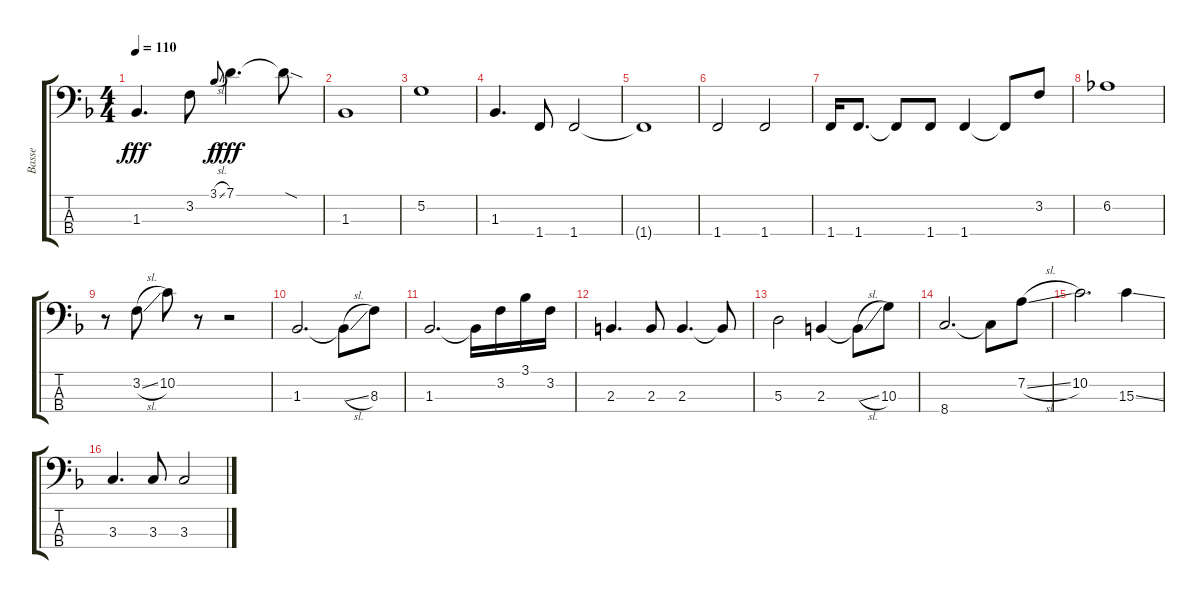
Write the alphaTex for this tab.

\track ("Basse" "Basse") {instrument electricbassfinger}
\staff {score tabs}
\tuning (G2 D2 A1 E1) {hide}
\ts (4 4)
\tempo 110
\clef f4
\ks f
1.3.4{d dy fff} 3.2.8 3.1{sl}.8{gr onbeat dy f} 7.1.4{d dy fff} 7.1{sod t}.8 |
1.3.1 |
5.2.1 |
1.3.4{d} 1.4.8 1.4.2 |
1.4{t}.1 |
1.4.2 1.4.2 |
1.4.16 1.4.8{d} 1.4{t}.8 1.4.8 1.4.4 1.4{t}.8 3.2.8 |
6.2.1 |
r.8 3.2{sl}.8 10.2.8 r.8 r.2 |
1.3.2{d} 1.3{sl t}.8 8.3.8 |
1.3.2{d} 1.3{t}.16 3.2.16 3.1.16 3.2.16 |
2.3.4{d} 2.3.8 2.3.4{d} 2.3{t}.8 |
5.3.2 2.3.4 2.3{sl t}.8 10.3.8 |
8.4.2{d} 8.4{t}.8 7.2{sl}.8 |
10.2.2{d} 15.3{ss}.4 |
3.3.4{d} 3.3.8 3.3.2
